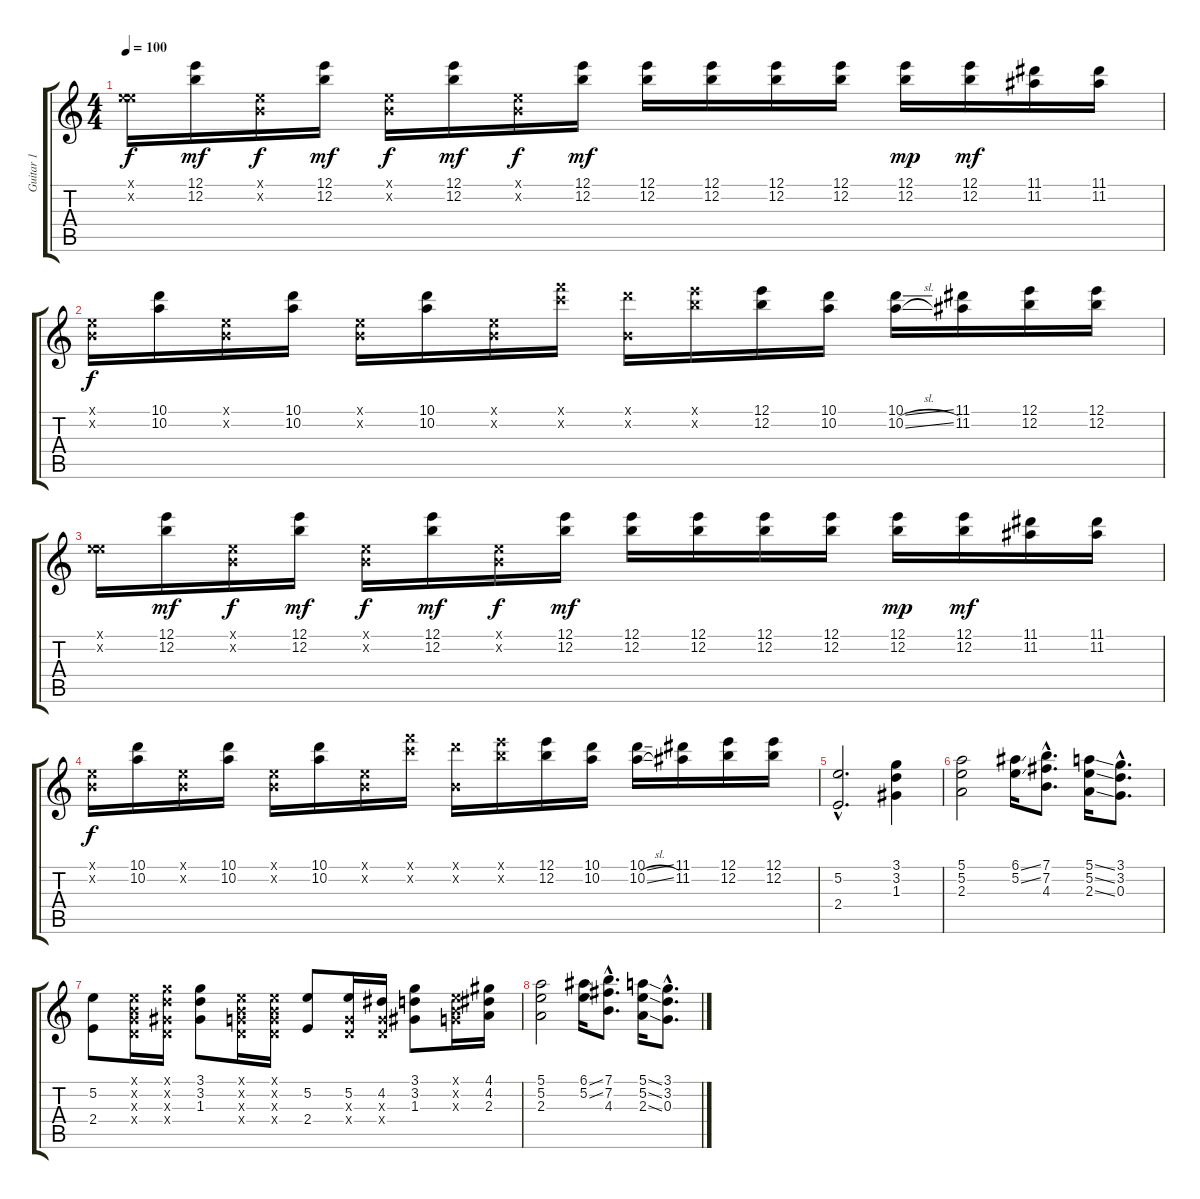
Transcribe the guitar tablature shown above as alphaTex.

\track ("Guitar 1" "Guitar 1") {instrument electricguitarclean}
\staff {score tabs}
\tuning (E4 B3 G3 D3 A2 D2) {hide}
\ts (4 4)
\tempo 100
\clef g2
\ks c
(0.1{x} 5.2{x}).16{dy f volume 10 instrument distortionguitar} (12.1 12.2).16{dy mf} (0.1{x} 0.2{x}).16{dy f} (12.1 12.2).16{dy mf} (0.1{x} 0.2{x}).16{dy f} (12.1 12.2).16{dy mf} (0.1{x} 0.2{x}).16{dy f} (12.1 12.2).16{dy mf} (12.1 12.2).16 (12.1 12.2).16 (12.1 12.2).16 (12.1 12.2).16 (12.1 12.2).16{dy mp} (12.1 12.2).16{dy mf} (11.1 11.2).16 (11.1 11.2).16 |
(0.1{x} 0.2{x}).16{dy f instrument distortionguitar} (10.1 10.2).16 (0.1{x} 0.2{x}).16 (10.1 10.2).16 (0.1{x} 0.2{x}).16 (10.1 10.2).16 (0.1{x} 0.2{x}).16 (13.1{x} 13.2{x}).16 (10.1{x} 0.2{x}).16 (12.1{x} 12.2{x}).16 (12.1 12.2).16 (10.1 10.2).16 (10.1{ss} 10.2{sl}).16 (11.1 11.2).16 (12.1 12.2).16 (12.1 12.2).16 |
(0.1{x} 5.2{x}).16{volume 10 instrument distortionguitar} (12.1 12.2).16{dy mf} (0.1{x} 0.2{x}).16{dy f} (12.1 12.2).16{dy mf} (0.1{x} 0.2{x}).16{dy f} (12.1 12.2).16{dy mf} (0.1{x} 0.2{x}).16{dy f} (12.1 12.2).16{dy mf} (12.1 12.2).16 (12.1 12.2).16 (12.1 12.2).16 (12.1 12.2).16 (12.1 12.2).16{dy mp} (12.1 12.2).16{dy mf} (11.1 11.2).16 (11.1 11.2).16 |
(0.1{x} 0.2{x}).16{dy f instrument distortionguitar} (10.1 10.2).16 (0.1{x} 0.2{x}).16 (10.1 10.2).16 (0.1{x} 0.2{x}).16 (10.1 10.2).16 (0.1{x} 0.2{x}).16 (13.1{x} 13.2{x}).16 (10.1{x} 0.2{x}).16 (12.1{x} 12.2{x}).16 (12.1 12.2).16 (10.1 10.2).16 (10.1{ss} 10.2{sl}).16 (11.1 11.2).16 (12.1 12.2).16 (12.1 12.2).16 |
(5.2{hac} 2.4{hac}).2{d volume 15 instrument electricguitarclean} (3.1 3.2 1.3).4 |
(5.1 5.2 2.3).2 (6.1{ss} 5.2{ss}).16 (7.1{hac} 7.2{hac} 4.3{hac}).8{d} (5.1{ss} 5.2{ss} 2.3{ss}).16 (3.1{hac} 3.2{hac} 0.3{hac}).8{d} |
(5.2 2.4).8 (0.1{x} 0.2{x} 0.3{x} 0.4{x}).16 (3.1{x} 3.2{x} 1.3{x} 0.4{x}).16 (3.1 3.2 1.3).8 (0.1{x} 0.2{x} 0.3{x} 0.4{x}).16 (0.1{x} 0.2{x} 0.3{x} 0.4{x}).16 (5.2 2.4).8 (5.2 0.3{x} 0.4{x}).16 (4.2 0.3{x} 0.4{x}).16 (3.1 3.2 1.3).8 (0.1{x} 0.2{x} 0.3{x}).16 (4.1 4.2 2.3).16 |
(5.1 5.2 2.3).2 (6.1{ss} 5.2{ss}).16 (7.1{hac} 7.2{hac} 4.3{hac}).8{d} (5.1{ss} 5.2{ss} 2.3{ss}).16 (3.1{hac} 3.2{hac} 0.3{hac}).8{d}
